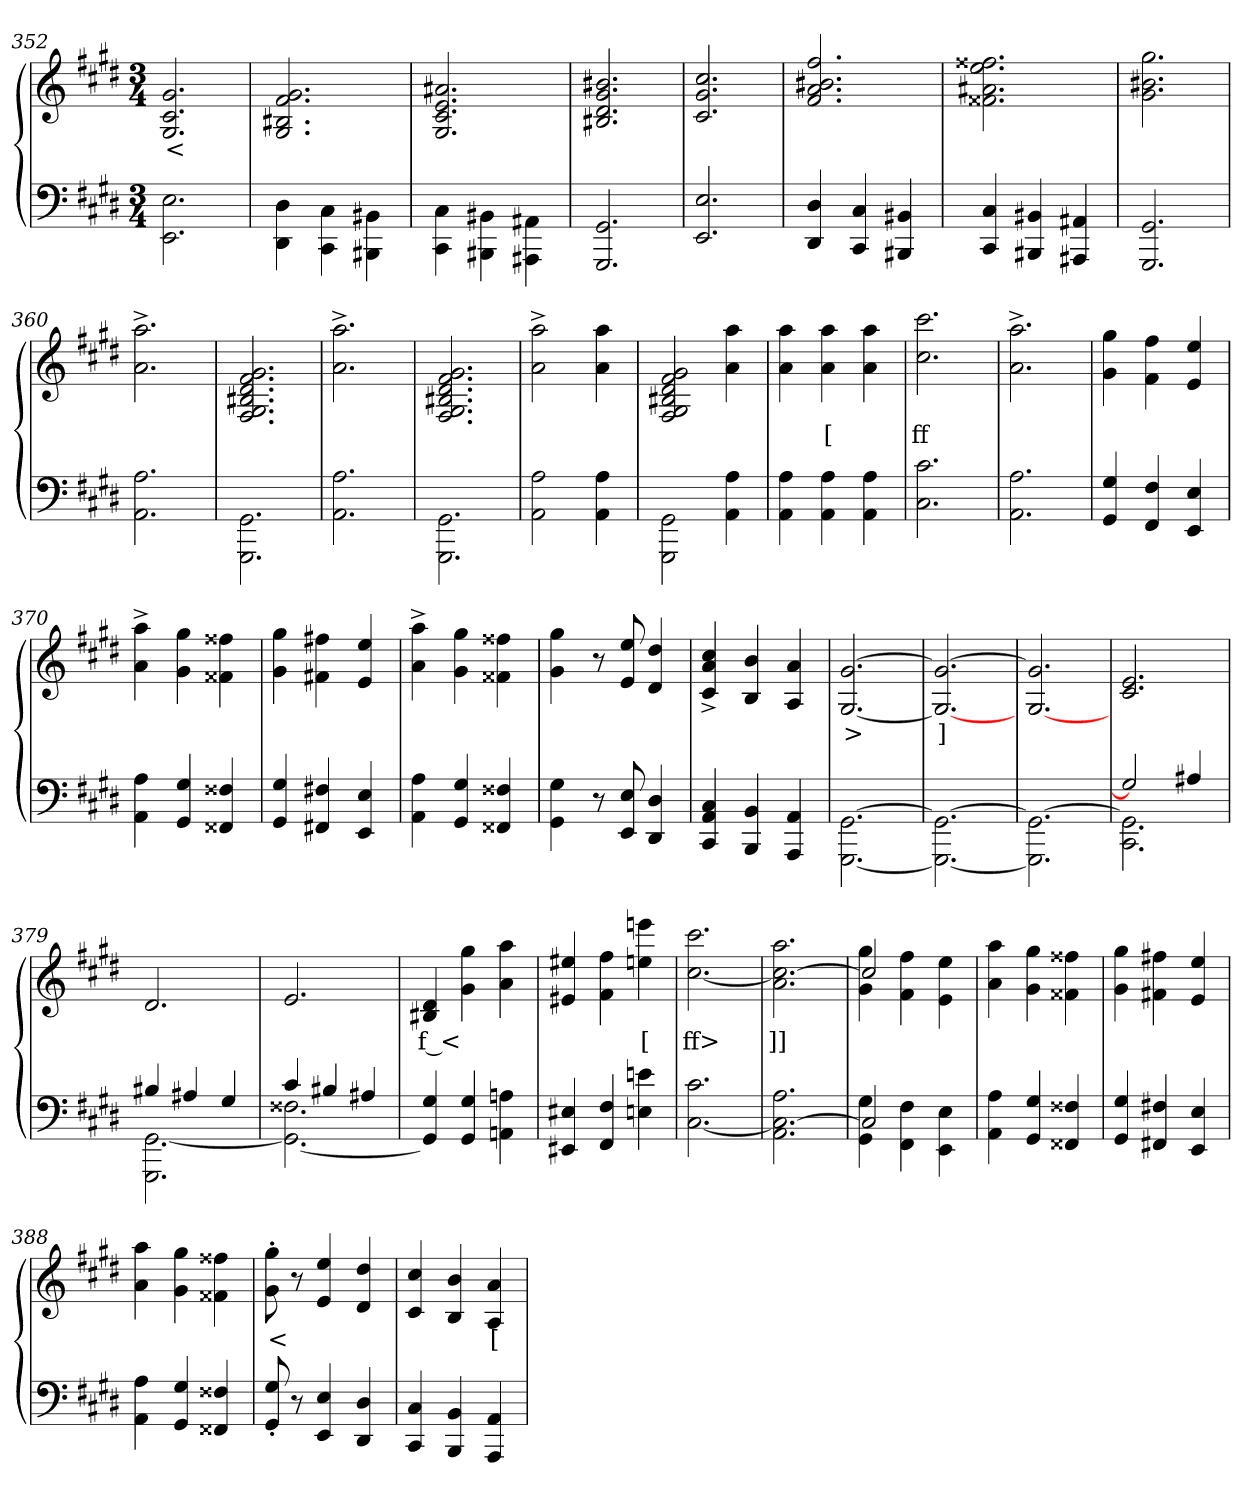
**kern	**kern	**text
*part2	*part1	*part1
*staff2	*staff1	*staff1
*clefF4	*clefG2	*
*k[f#c#g#d#]	*k[f#c#g#d#]	*
*M3/4	*M3/4	*
=352	=352	=352
2.E\ 2.EE\	2.g# 2.c# 2.G#	<
=353	=353	=353
4D#\ 4DD#\	2.g# 2.f# 2.B#X 2.G#	.
4C#\ 4CC#\	.	.
4BB#X\ 4BBB#X\	.	.
=354	=354	=354
4C#\ 4CC#\	2.a#X 2.e 2.c# 2.G#	.
4BB#X\ 4BBB#X\	.	.
4AA#X\ 4AAA#X\	.	.
=355	=355	=355
2.GG# 2.GGG#	2.b#X 2.g# 2.d# 2.B#X	.
=356	=356	=356
2.E 2.EE	2.cc# 2.g# 2.c#	.
=357	=357	=357
4D# 4DD#	2.ff#/ 2.b#X/ 2.a/ 2.f#/	.
4C# 4CC#	.	.
4BB#X 4BBB#X	.	.
=358	=358	=358
4C# 4CC#	2.ff##X 2.ee 2.a#X 2.f##X	.
4BB#X 4BBB#X	.	.
4AA#X 4AAA#X	.	.
=359	=359	=359
2.GG# 2.GGG#	2.gg# 2.b#X 2.g#	.
=360	=360	=360
2.A 2.AA	2.aa^> 2.a^>	.
=361	=361	=361
2.GG#\ 2.GGG#\	2.g# 2.f# 2.d# 2.B#X 2.G# 2.F#	.
=362	=362	=362
2.A 2.AA	2.aa^> 2.a^>	.
=363	=363	=363
2.GG#\ 2.GGG#\	2.g# 2.f# 2.d# 2.B#X 2.G# 2.F#	.
=364	=364	=364
2A 2AA	2aa^> 2a^>	.
4A 4AA	4aa 4a	.
=365	=365	=365
2GG#\ 2GGG#\	2g# 2f# 2d# 2B#X 2G# 2F#	.
4A 4AA	4aa 4a	.
=366	=366	=366
4A 4AA	4aa 4a	.
4A 4AA	4aa 4a	[
4A 4AA	4aa 4a	.
=367	=367	=367
2.c# 2.C#	2.ccc# 2.cc#	ff
=368	=368	=368
2.A 2.AA	2.aa^> 2.a^>	.
=369	=369	=369
4G# 4GG#	4gg# 4g#	.
4F# 4FF#	4ff# 4f#	.
4E 4EE	4ee 4e	.
=370	=370	=370
4A 4AA	4aa^> 4a^>	.
4G# 4GG#	4gg# 4g#	.
4F##X 4FF##X	4ff##X 4f##X	.
=371	=371	=371
4G# 4GG#	4gg# 4g#	.
4F#X 4FF#X	4ff#X 4f#X	.
4E 4EE	4ee 4e	.
=372	=372	=372
4A 4AA	4aa^> 4a^>	.
4G# 4GG#	4gg# 4g#	.
4F##X 4FF##X	4ff##X 4f##X	.
=373	=373	=373
4G#\ 4GG#\	4gg# 4g#	.
8r	8r	.
8E 8EE	8ee 8e	.
4D# 4DD#	4dd# 4d#	.
=374	=374	=374
4C# 4AA 4CC#	4cc#^> 4a^> 4c#^>	.
4BB 4BBB	4b 4B	.
4AA 4AAA	4a 4A	.
=375	=375	=375
[2.GG#\ [2.GGG#\	[2.g# [2.G#	>
=376	=376	=376
2.GG#\_ 2.GGG#\_	2.g#_ 2.G#_	]
=377	=377	=377
2.GG#\_ 2.GGG#\]	2.g#] [2.G#	.
=378	=378	=378
*^	*	*
2G#]	2.GG#] 2.CC#	2.e 2.c#	.
4A#X	.	.	.
=379	=379	=379	=379
4B#X	[2.GG# 2.GGG#	2.d#	.
4A#X	.	.	.
4G#	.	.	.
=380	=380	=380	=380
4c#	2.F##X 2.GG#_	2.e	.
4B#X	.	.	.
4A#X	.	.	.
*v	*v	*	*
=381	=381	=381
4G# 4GG#]	4d# 4B#X	f <
4G# 4GG#	4gg# 4g#	.
4An 4AAn	4aa 4a	.
=382	=382	=382
4E#X 4EE#X	4ee#X 4e#X	.
4F# 4FF#	4ff# 4f#	.
4en 4En	4eeen 4een	[
=383	=383	=383
2.c# [2.C#	2.ccc# [2.cc#	ff>
=384	=384	=384
2.A 2.C#_ 2.AA	2.aa 2.cc#_ 2.a	]]
=385	=385	=385
*^	*^	*
2C#]	4G# 4GG#	2cc#]	4gg# 4g#	.
.	4F# 4FF#	.	4ff# 4f#	.
4ryy	4E\ 4EE\	4ryy	4ee\ 4e\	.
*v	*v	*	*	*
*	*v	*v	*
=386	=386	=386
4A 4AA	4aa 4a	.
4G# 4GG#	4gg# 4g#	.
4F##X 4FF##X	4ff##X 4f##X	.
=387	=387	=387
4G# 4GG#	4gg# 4g#	.
4F#X 4FF#X	4ff#X 4f#X	.
4E 4EE	4ee/ 4e/	.
=388	=388	=388
4A 4AA	4aa 4a	.
4G# 4GG#	4gg# 4g#	.
4F##X 4FF##X	4ff##X 4f##X	.
=389	=389	=389
8G#'> 8GG#'>	8gg#'> 8g#'>	<
8r	8r	.
4E 4EE	4ee 4e	.
4D# 4DD#	4dd# 4d#	.
=390	=390	=390
4C# 4CC#	4cc# 4c#	.
4BB 4BBB	4b 4B	.
4AA 4AAA	4a 4A	[
=	=	=
*-	*-	*-
